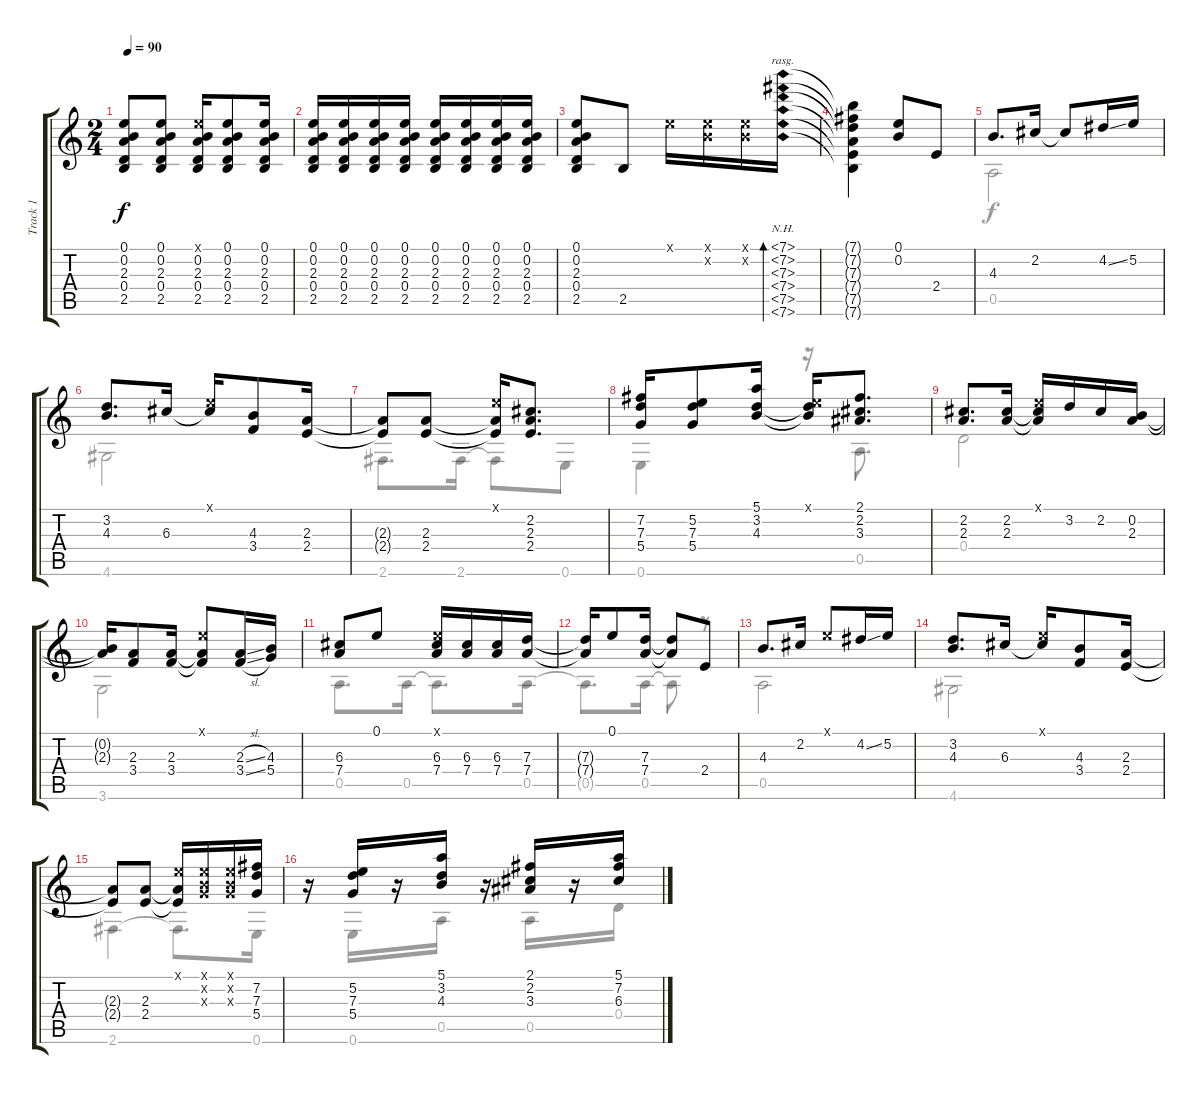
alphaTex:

\track ("Track 1" "Track 1") {instrument acousticguitarsteel}
\staff {score tabs}
\tuning (E4 B3 G3 D3 A2 E2) {hide}
\voice
\ts (2 4)
\tempo 90
\clef g2
\ks c
(0.1 0.2 2.3 0.4 2.5).8{dy f} (0.1 0.2 2.3 0.4 2.5).8 (0.1{x} 0.2 2.3 0.4 2.5).16 (0.1 0.2 2.3 0.4 2.5).8 (0.1 0.2 2.3 0.4 2.5).16 |
(0.1 0.2 2.3 0.4 2.5).16 (0.1 0.2 2.3 0.4 2.5).16 (0.1 0.2 2.3 0.4 2.5).16 (0.1 0.2 2.3 0.4 2.5).16 (0.1 0.2 2.3 0.4 2.5).16 (0.1 0.2 2.3 0.4 2.5).16 (0.1 0.2 2.3 0.4 2.5).16 (0.1 0.2 2.3 0.4 2.5).16 |
(0.1 0.2 2.3 0.4 2.5).8 2.5.8 0.1{x}.16 (0.1{x} 0.2{x}).16 (0.1{x} 0.2{x}).16 (7.1{nh} 7.2{nh} 7.3{nh} 7.4{nh} 7.5{nh} 7.6{nh}).16{bd 60 rasg ii} |
(7.1{t} 7.2{t} 7.3{t} 7.4{t} 7.5{t} 7.6{t}).4 (0.1 0.2).8 2.4.8 |
4.3.8{d beam Up} 2.2.16{beam Up} 2.2{t}.8{beam Up} 4.2{ss}.16{beam Up} 5.2.16{beam Up} |
(3.2 4.3).8{d beam Up} 6.3.16{beam Up} (0.1{x} 6.3{t}).16 (4.3 3.4).8 (2.3 2.4).16 |
(2.3{t} 2.4{t}).8 (2.3 2.4).8 (0.1{x} 2.3{t} 2.4{t}).16 (2.2 2.3 2.4).8{d} |
(7.2 7.3 5.4).16 (5.2 7.3 5.4).8 (5.1 3.2 4.3).16 (0.1{x} 3.2{t} 4.3{t}).16 (2.1 2.2 3.3).8{d} |
(2.2 2.3).8{d} (2.2 2.3).16 (0.1{x} 2.2{t} 2.3{t}).16{beam Up} 3.2.16{beam Up} 2.2.16{beam Up} (0.2 2.3).16{beam Up} |
(0.2{t} 2.3{t}).16 (2.3 3.4).8 (2.3 3.4).16 (0.1{x} 2.3{t} 3.4{t}).8 (2.3{sl} 3.4{sl}).16 (4.3 5.4).16 |
(6.3 7.4).8 0.1.8 (0.1{x} 6.3 7.4).16 (6.3 7.4).16 (6.3 7.4).16 (7.3 7.4).16 |
(7.3{t} 7.4{t}).16 0.1.8 (7.3 7.4).16 (7.3{t} 7.4{t}).8 2.4.8 |
4.3.8{d} 2.2.16 0.1{x}.8 4.2{ss}.16 5.2.16 |
(3.2 4.3).8{d beam Up} 6.3.16{beam Up} (0.1{x} 6.3{t}).16 (4.3 3.4).8 (2.3 2.4).16 |
(2.3{t} 2.4{t}).8 (2.3 2.4).8 (0.1{x} 2.3{t} 2.4{t}).16 (0.1{x} 0.2{x} 0.3{x}).16 (0.1{x} 0.2{x} 0.3{x}).16 (7.2 7.3 5.4).16 |
r.16 (5.2 7.3 5.4).16 r.16 (5.1 3.2 4.3).16 r.16 (2.1 2.2 3.3).16 r.16 (5.1 7.2 6.3).16
\voice
\clef g2
\ottava regular
\simile none
\ks c
|
|
|
|
0.5.2 |
4.6.2 |
2.6.8{d} 2.6.16 2.6{t}.8 0.6.8 |
0.6.4 r.16 0.5.8{d} |
0.4.2 |
3.6.2 |
0.5.8{d} 0.5.16 0.5{t}.8{d} 0.5.16 |
0.5{t}.8{d} 0.5.16 0.5{t}.8 r.8 |
0.5.2 |
4.6.2 |
2.6.4 2.6{t}.8{d} 0.6.16 |
r.16 0.6.16 r.16 0.5.16 r.16 0.5.16 r.16 0.4.16
